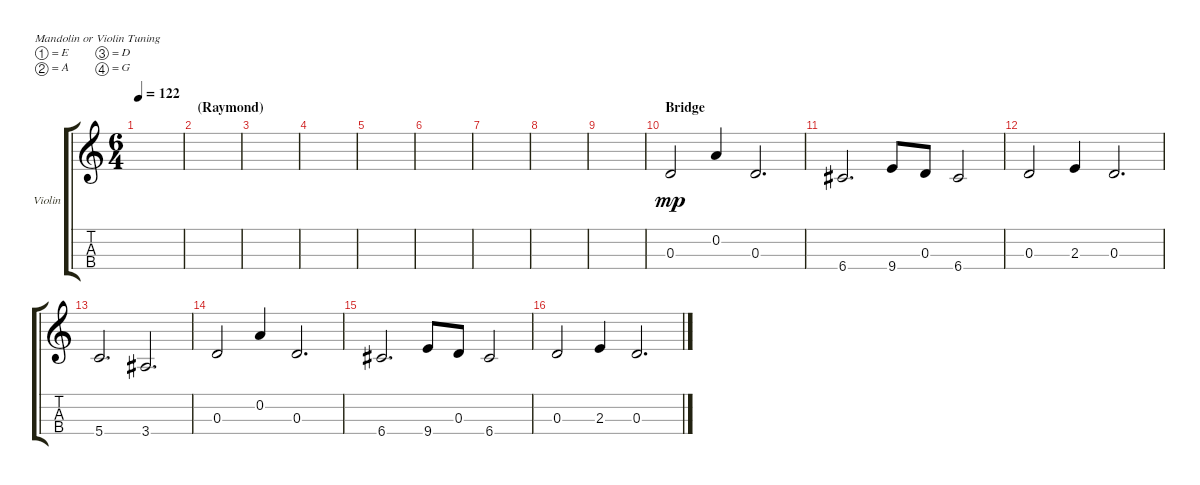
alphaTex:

\bracketExtendMode groupsimilarinstruments
\firstSystemTrackNameOrientation horizontal
\otherSystemsTrackNameOrientation horizontal
\track ("Violin" "Violin") {instrument violin}
\staff {score tabs}
\tuning (E5 A4 D4 G3)
\ts (6 4)
\tempo 122
\clef g2
\scale
0.333333
\ks c
|
\section ("" "(Raymond)")
\scale
0.333333 |
\scale
0.333333 |
\scale
0.333333 |
\scale
0.333333 |
\scale
0.333333 |
\scale
0.333333 |
\scale
0.333333 |
\scale
0.333333 |
\section ("" "Bridge")
\scale
0.333333 0.3.2{dy mp} 0.2.4 0.3.2{d} |
\scale
0.333333 6.4.2{d} 9.4.8 0.3.8 6.4.2 |
\scale
0.333333 0.3.2 2.3.4 0.3.2{d} |
\scale
0.333333 5.4.2{d} 3.4.2{d} |
\scale
0.333333 0.3.2 0.2.4 0.3.2{d} |
\scale
0.333333 6.4.2{d} 9.4.8 0.3.8 6.4.2 |
\scale
0.333333 0.3.2 2.3.4 0.3.2{d}
